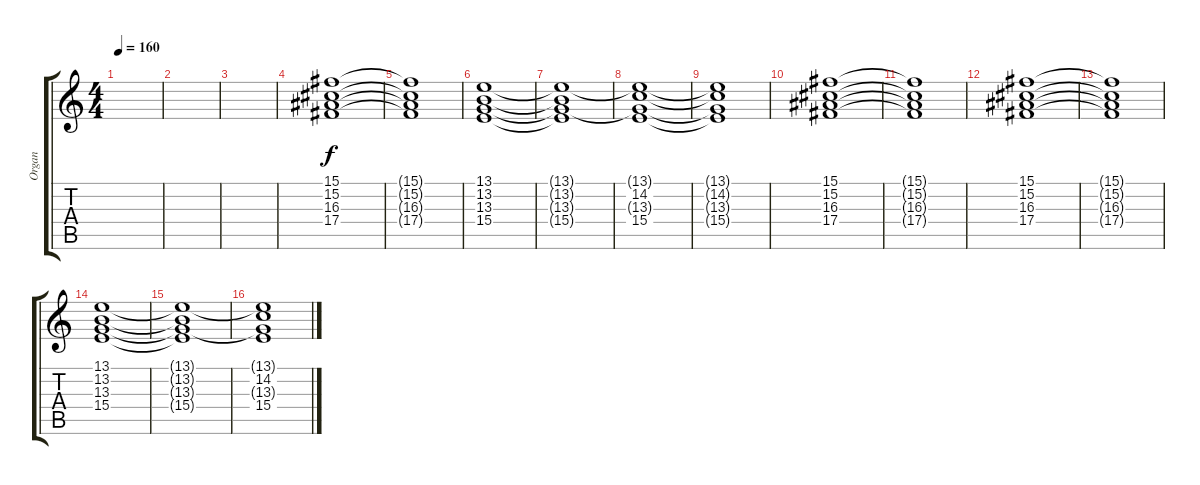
\track ("Organ" "Organ") {instrument rockorgan}
\staff {score tabs}
\tuning (Eb4 Bb3 Gb3 Db3 Ab2 Eb2) {hide}
\ts (4 4)
\tempo 160
\clef g2
\ks c
|
|
|
(15.1 15.2 16.3 17.4).1 |
\section ("" "")
(15.1{t} 15.2{t} 16.3{t} 17.4{t}).1 |
(13.1 13.2 13.3 15.4).1 |
(13.1{t} 13.2{t} 13.3{t} 15.4{t}).1 |
(13.1{t} 14.2 13.3{t} 15.4).1 |
(13.1{t} 14.2{t} 13.3{t} 15.4{t}).1 |
(15.1 15.2 16.3 17.4).1 |
(15.1{t} 15.2{t} 16.3{t} 17.4{t}).1 |
(15.1 15.2 16.3 17.4).1 |
(15.1{t} 15.2{t} 16.3{t} 17.4{t}).1 |
(13.1 13.2 13.3 15.4).1 |
(13.1{t} 13.2{t} 13.3{t} 15.4{t}).1 |
(13.1{t} 14.2 13.3{t} 15.4).1
